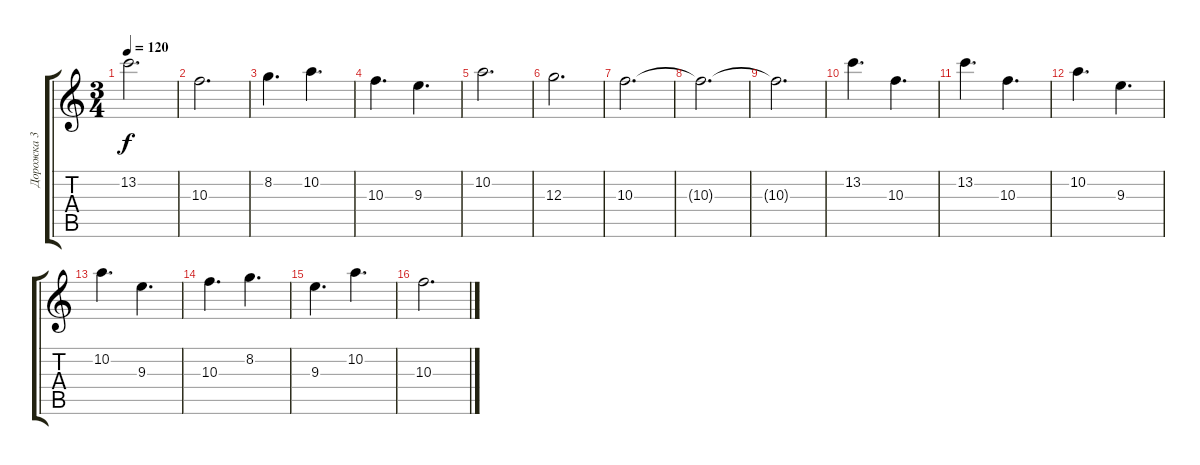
\track ("Дорожка 3" "Дорожка 3") {instrument distortionguitar}
\staff {score tabs}
\tuning (E4 B3 G3 D3 A2 D2) {hide}
\ts (3 4)
\tempo 120
\clef g2
\ks c
13.2.2{d dy f} |
10.3.2{d} |
8.2.4{d} 10.2.4{d} |
10.3.4{d} 9.3.4{d} |
10.2.2{d} |
12.3.2{d} |
10.3.2{d} |
10.3{t}.2{d} |
10.3{t}.2{d} |
13.2.4{d} 10.3.4{d} |
13.2.4{d} 10.3.4{d} |
10.2.4{d} 9.3.4{d} |
10.2.4{d} 9.3.4{d} |
10.3.4{d} 8.2.4{d} |
9.3.4{d} 10.2.4{d} |
10.3.2{d}
